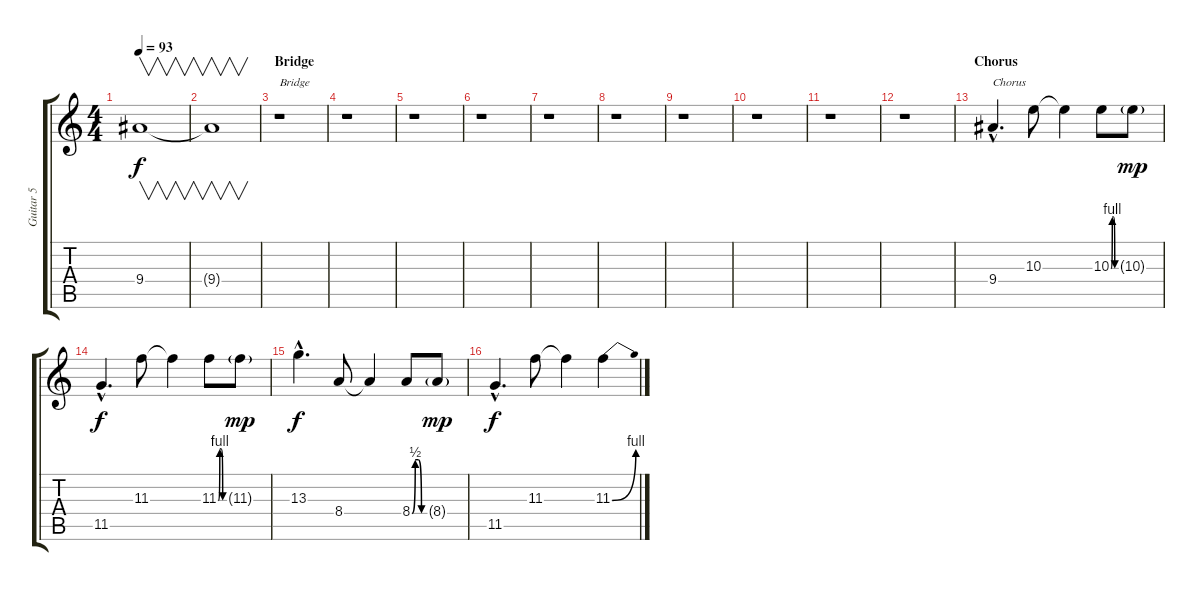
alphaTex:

\track ("Guitar 5" "Guitar 5") {instrument distortionguitar}
\staff {score tabs}
\tuning (Eb4 Bb3 Gb3 Db3 Ab2 Eb2) {hide}
\ts (4 4)
\tempo 93
\clef g2
\ks c
9.4{t}.1{v dy f} |
9.4{t}.1{v} |
\section ("" "Bridge")
r.1{txt "Bridge"} |
r.1 |
r.1 |
r.1 |
r.1 |
r.1 |
r.1 |
r.1 |
r.1 |
r.1 |
\section ("" "Chorus")
9.4{hac}.4{d txt "Chorus"} 10.3.8 10.3{t}.4 10.3{be (custom 0 0 15 4 30 4 45 0 60 0)}.8 10.3{g}.8{dy mp} |
11.5{hac}.4{d dy f} 11.3.8 11.3{t}.4 11.3{be (custom 0 0 15 4 30 4 45 0 60 0)}.8 11.3{g}.8{dy mp} |
13.3{hac}.4{d dy f} 8.4.8 8.4{t}.4 8.4{be (custom 0 0 15 2 30 2 45 0 60 0)}.8 8.4{g}.8{dy mp} |
11.5{hac}.4{d dy f} 11.3.8 11.3{t}.4 11.3{be (bend 0 0 60 4)}.4
